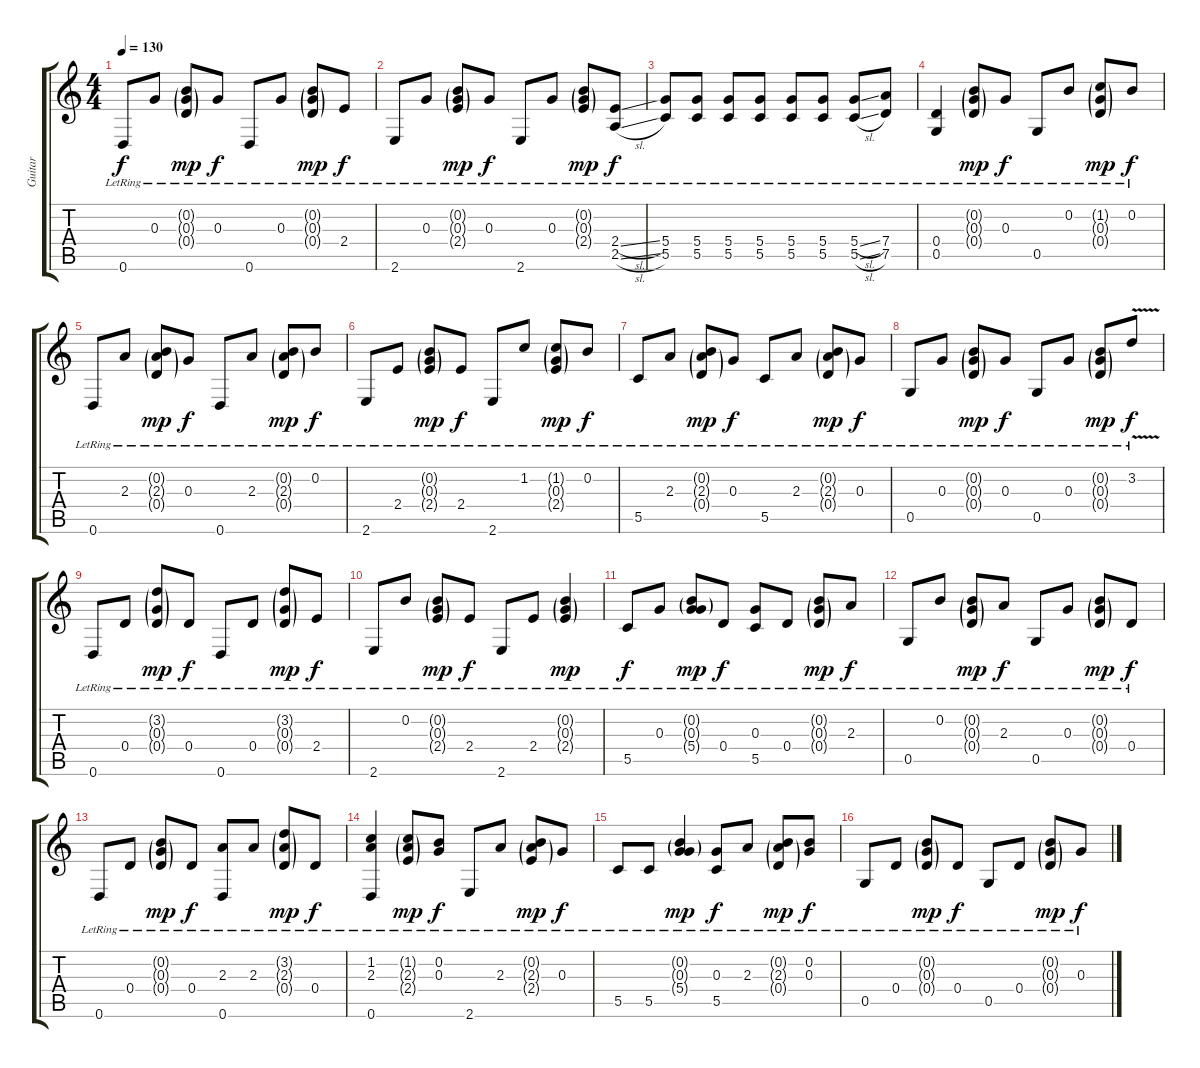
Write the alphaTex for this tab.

\track ("Guitar" "Guitar") {instrument acousticguitarsteel}
\staff {score tabs}
\tuning (E4 B3 G3 D3 G2 D2) {hide}
\ts (4 4)
\tempo 130
\clef g2
\ks c
0.6{lr}.8{dy f} 0.3{lr}.8 (0.2{g lr} 0.3{g lr} 0.4{g lr}).8{dy mp} 0.3{lr}.8{dy f} 0.6{lr}.8 0.3{lr}.8 (0.2{g lr} 0.3{g lr} 0.4{g lr}).8{dy mp} 2.4{lr}.8{dy f} |
2.6{lr}.8 0.3{lr}.8 (0.2{g lr} 0.3{g lr} 2.4{g lr}).8{dy mp} 0.3{lr}.8{dy f} 2.6{lr}.8 0.3{lr}.8 (0.2{g lr} 0.3{g lr} 2.4{g lr}).8{dy mp} (2.4{sl lr} 2.5{sl lr}).8{dy f} |
(5.4{lr} 5.5{lr}).8 (5.4{lr} 5.5{lr}).8 (5.4{lr} 5.5{lr}).8 (5.4{lr} 5.5{lr}).8 (5.4{lr} 5.5{lr}).8 (5.4{lr} 5.5{lr}).8 (5.4{sl lr} 5.5{sl lr}).8 (7.4{lr} 7.5{lr}).8 |
(0.4{lr} 0.5{lr}).4 (0.2{g lr} 0.3{g lr} 0.4{g lr}).8{dy mp} 0.3{lr}.8{dy f} 0.5{lr}.8 0.2{lr}.8 (1.2{g lr} 0.3{g lr} 0.4{g lr}).8{dy mp} 0.2{lr}.8{dy f} |
0.6{lr}.8 2.3{lr}.8 (0.2{g lr} 2.3{g lr} 0.4{g lr}).8{dy mp} 0.3{lr}.8{dy f} 0.6{lr}.8 2.3{lr}.8 (0.2{g lr} 2.3{g lr} 0.4{g lr}).8{dy mp} 0.2{lr}.8{dy f} |
2.6{lr}.8 2.4{lr}.8 (0.2{g lr} 0.3{g lr} 2.4{g lr}).8{dy mp} 2.4{lr}.8{dy f} 2.6{lr}.8 1.2{lr}.8 (1.2{g lr} 0.3{g lr} 2.4{g lr}).8{dy mp} 0.2{lr}.8{dy f} |
5.5{lr}.8 2.3{lr}.8 (0.2{g lr} 2.3{g lr} 0.4{g lr}).8{dy mp} 0.3{lr}.8{dy f} 5.5{lr}.8 2.3{lr}.8 (0.2{g lr} 2.3{g lr} 0.4{g lr}).8{dy mp} 0.3{lr}.8{dy f} |
0.5{lr}.8 0.3{lr}.8 (0.2{g lr} 0.3{g lr} 0.4{g lr}).8{dy mp} 0.3{lr}.8{dy f} 0.5{lr}.8 0.3{lr}.8 (0.2{g lr} 0.3{g lr} 0.4{g lr}).8{dy mp} 3.2{v lr}.8{dy f} |
0.6{lr}.8 0.4{lr}.8 (3.2{g lr} 0.3{g lr} 0.4{g lr}).8{dy mp} 0.4{lr}.8{dy f} 0.6{lr}.8 0.4{lr}.8 (3.2{g lr} 0.3{g lr} 0.4{g lr}).8{dy mp} 2.4{lr}.8{dy f} |
2.6{lr}.8 0.2{lr}.8 (0.2{g lr} 0.3{g lr} 2.4{g lr}).8{dy mp} 2.4{lr}.8{dy f} 2.6{lr}.8 2.4{lr}.8 (0.2{g lr} 0.3{g lr} 2.4{g lr}).4{dy mp} |
5.5{lr}.8{dy f} 0.3{lr}.8 (0.2{g lr} 0.3{g lr} 5.4{g lr}).8{dy mp} 0.4{lr}.8{dy f} (0.3{lr} 5.5{lr}).8 0.4{lr}.8 (0.2{g lr} 0.3{g lr} 0.4{g lr}).8{dy mp} 2.3{lr}.8{dy f} |
0.5{lr}.8 0.2{lr}.8 (0.2{g lr} 0.3{g lr} 0.4{g lr}).8{dy mp} 2.3{lr}.8{dy f} 0.5{lr}.8 0.3{lr}.8 (0.2{g lr} 0.3{g lr} 0.4{g lr}).8{dy mp} 0.4{lr}.8{dy f} |
0.6{lr}.8 0.4{lr}.8 (0.2{g lr} 0.3{g lr} 0.4{g lr}).8{dy mp} 0.4{lr}.8{dy f} (2.3{lr} 0.6{lr}).8 2.3{lr}.8 (3.2{g lr} 2.3{g lr} 0.4{g lr}).8{dy mp} 0.4{lr}.8{dy f} |
(1.2{lr} 2.3{lr} 0.6{lr}).4 (1.2{g lr} 2.3{g lr} 2.4{g lr}).8{dy mp} (0.2{lr} 0.3{lr}).8{dy f} 2.6{lr}.8 2.3{lr}.8 (0.2{g lr} 2.3{g lr} 2.4{g lr}).8{dy mp} 0.3{lr}.8{dy f} |
5.5{lr}.8 5.5{lr}.8 (0.2{g lr} 0.3{g lr} 5.4{g lr}).4{dy mp} (0.3{lr} 5.5{lr}).8{dy f} 2.3{lr}.8 (0.2{g lr} 2.3{g lr} 0.4{g lr}).8{dy mp} (0.2{lr} 0.3{lr}).8{dy f} |
0.5{lr}.8 0.4{lr}.8 (0.2{g lr} 0.3{g lr} 0.4{g lr}).8{dy mp} 0.4{lr}.8{dy f} 0.5{lr}.8 0.4{lr}.8 (0.2{g lr} 0.3{g lr} 0.4{g lr}).8{dy mp} 0.3{lr}.8{dy f}
